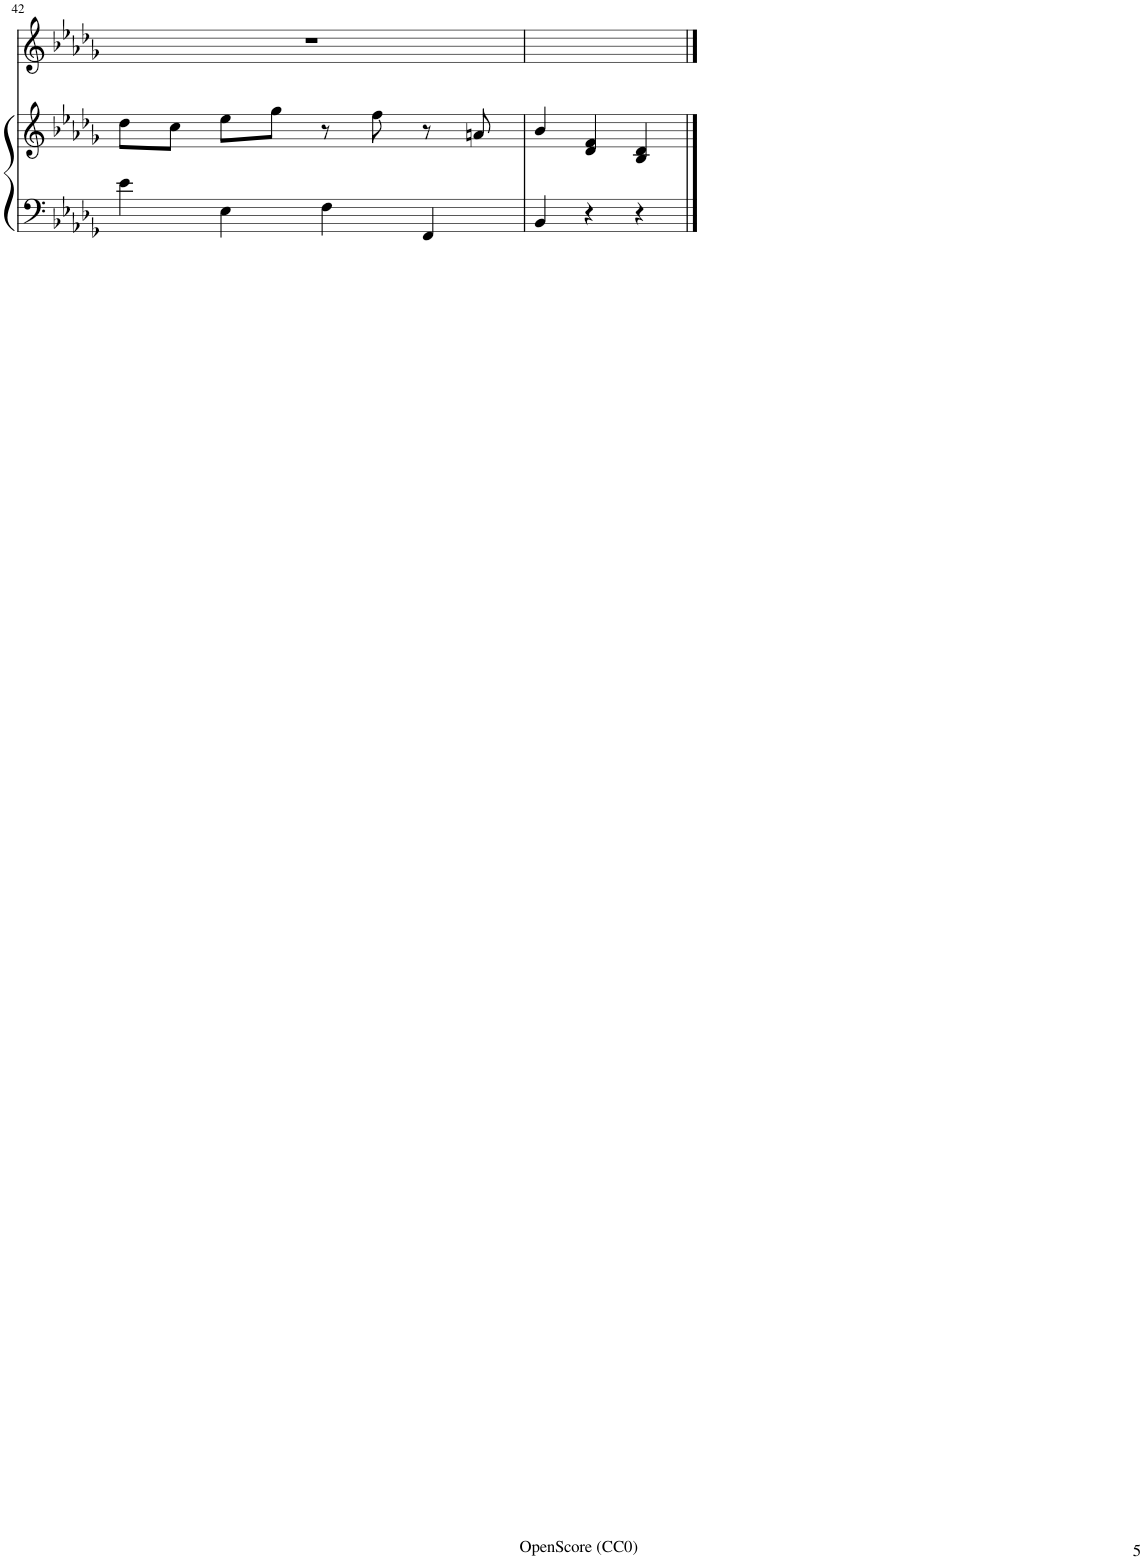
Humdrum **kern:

**kern	**kern	**kern
*part2	*part2	*part1
*staff3	*staff2	*staff1
*I"Piano	*	*I"Voice
*I'Pno	*	*
!!LO:PB:g=z
*clefF4	*clefG2	*clefG2
*k[b-e-a-d-g-]	*k[b-e-a-d-g-]	*k[b-e-a-d-g-]
*M4/4	*M4/4	*M4/4
*met(c)	*met(c)	*met(c)
=42	=42	=42
4e-\	8dd-\L	1r
.	8cc\J	.
4E-\	8ee-\L	.
.	8gg-\J	.
4F\	8r	.
.	8ff\	.
4FF/	8r	.
.	8an/	.
=43	=43	=43
4BB-/	4b-/	4ryy
4r	4d-/ 4f/	4ryy
4r	4B-/ 4d-/	4ryy
==	==	==
*-	*-	*-
